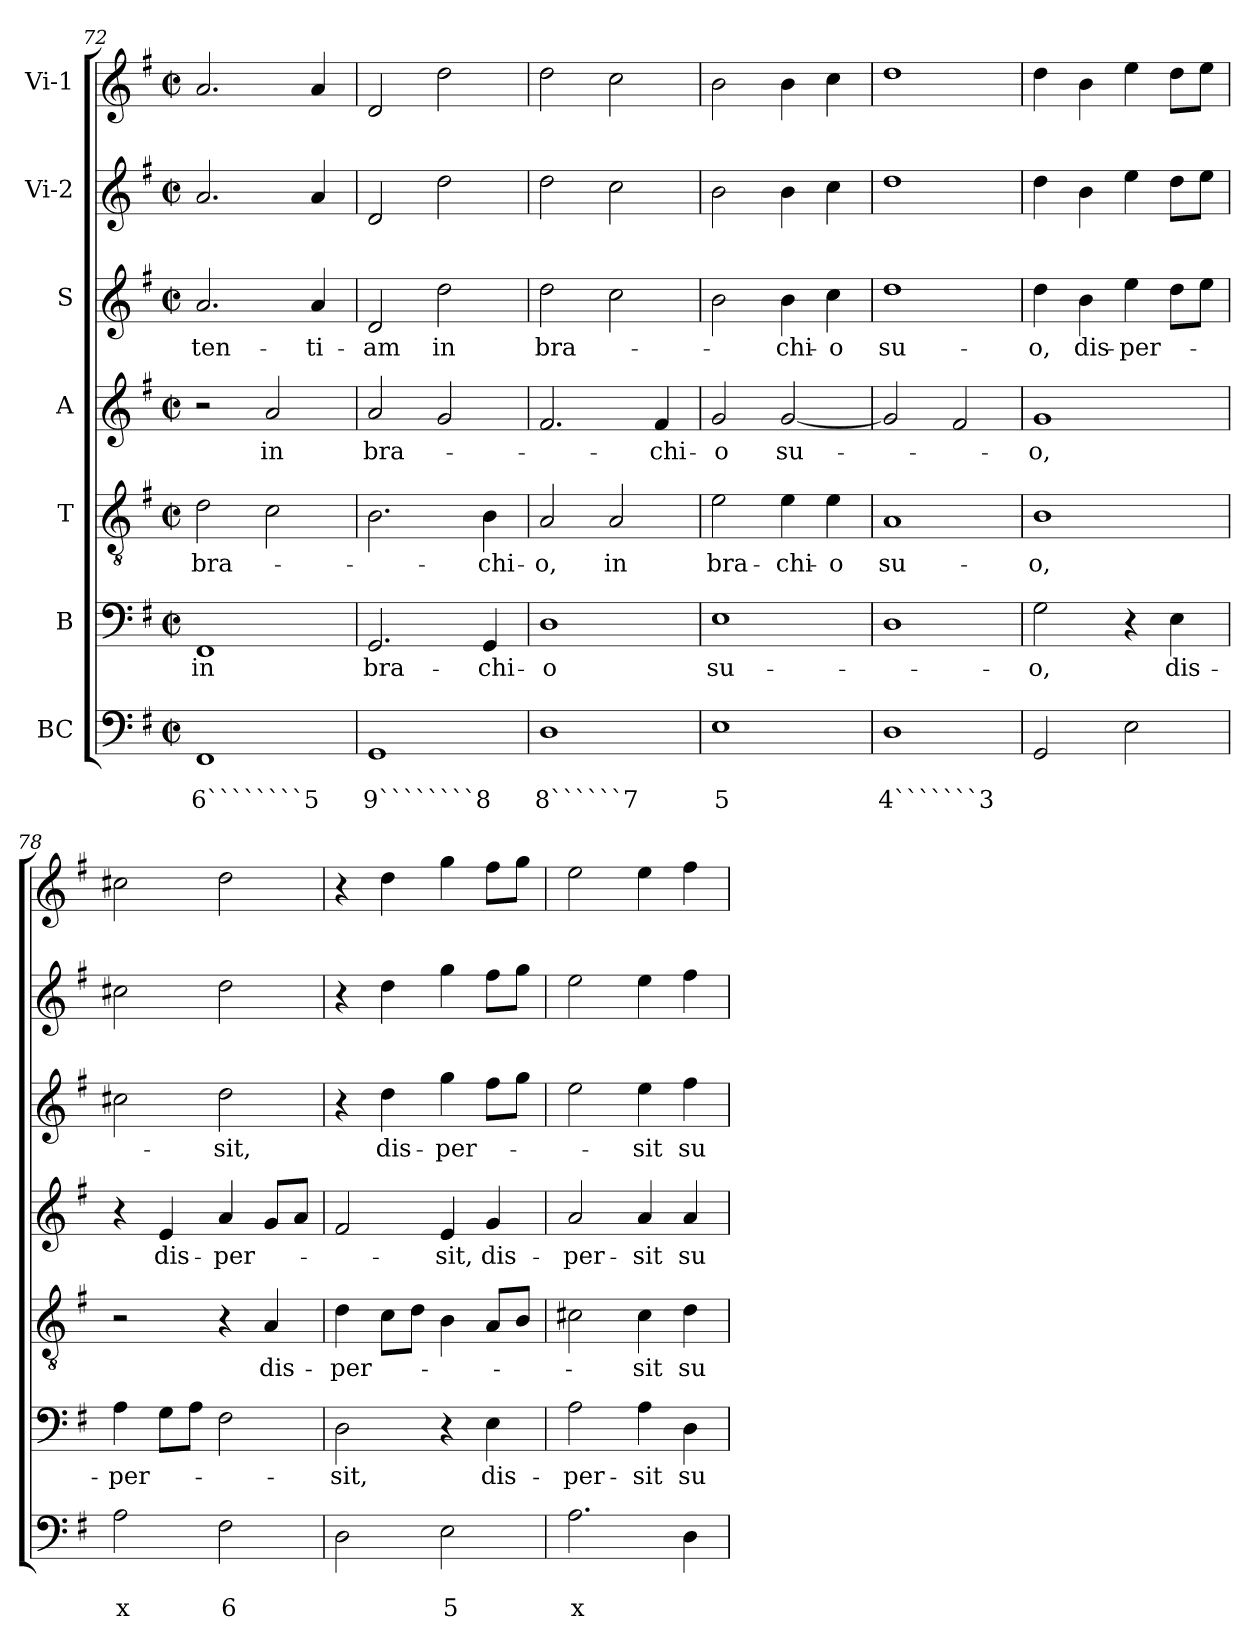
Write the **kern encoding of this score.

**kern	**text	**text	**kern	**text	**kern	**text	**kern	**text	**kern	**text	**kern	**kern
*part7	*part7	*part7	*part6	*part6	*part5	*part5	*part4	*part4	*part3	*part3	*part2	*part1
*staff7	*staff7	*staff7	*staff6	*staff6	*staff5	*staff5	*staff4	*staff4	*staff3	*staff3	*staff2	*staff1
*I"BC	*	*	*I"B	*	*I"T	*	*I"A	*	*I"S	*	*I"Vi-2	*I"Vi-1
*clefF4	*	*	*clefF4	*	*clefGv2	*	*clefG2	*	*clefG2	*	*clefG2	*clefG2
*k[f#]	*	*	*k[f#]	*	*k[f#]	*	*k[f#]	*	*k[f#]	*	*k[f#]	*k[f#]
*G:	*	*	*G:	*	*G:	*	*G:	*	*G:	*	*G:	*G:
*M2/2	*	*	*M2/2	*	*M2/2	*	*M2/2	*	*M2/2	*	*M2/2	*M2/2
*met(c|)	*	*	*met(c|)	*	*met(c|)	*	*met(c|)	*	*met(c|)	*	*met(c|)	*met(c|)
=72	=72	=72	=72	=72	=72	=72	=72	=72	=72	=72	=72	=72
!	!	!LO:LY:b	!	!LO:LY:b	!	!LO:LY:b	!	!	!	!LO:LY:b	!	!
1FF#	.	6````````5	1FF#	in	2d\	bra-	2r	.	2.a/	-ten-	2.a/	2.a/
!	!	!	!	!	!	!	!	!LO:LY:b	!	!	!	!
.	.	.	.	.	2c\	.	2a/	in	.	.	.	.
!	!	!	!	!	!	!	!	!	!	!LO:LY:b	!	!
.	.	.	.	.	.	.	.	.	4a/	-ti-	4a/	4a/
!!LO:LB:g=z
=73	=73	=73	=73	=73	=73	=73	=73	=73	=73	=73	=73	=73
!	!	!LO:LY:b	!	!LO:LY:b	!	!	!	!LO:LY:b	!	!LO:LY:b	!	!
1GG	.	9````````8	2.GG/	bra-	2.B\	.	2a/	bra-	2d/	-am	2d/	2d/
!	!	!	!	!	!	!	!	!	!	!LO:LY:b	!	!
.	.	.	.	.	.	.	2g/	.	2dd\	in	2dd\	2dd\
!	!	!	!	!LO:LY:b	!	!LO:LY:b	!	!	!	!	!	!
.	.	.	4GG/	-chi-	4B\	-chi-	.	.	.	.	.	.
=74	=74	=74	=74	=74	=74	=74	=74	=74	=74	=74	=74	=74
!	!	!LO:LY:b	!	!LO:LY:b	!	!LO:LY:b	!	!	!	!LO:LY:b	!	!
1D	.	8``````7	1D	-o	2A/	-o,	2.f#/	.	2dd\	bra-	2dd\	2dd\
!	!	!	!	!	!	!LO:LY:b	!	!	!	!	!	!
.	.	.	.	.	2A/	in	.	.	2cc\	.	2cc\	2cc\
!	!	!	!	!	!	!	!	!LO:LY:b	!	!	!	!
.	.	.	.	.	.	.	4f#/	-chi-	.	.	.	.
=75	=75	=75	=75	=75	=75	=75	=75	=75	=75	=75	=75	=75
!	!	!LO:LY:b	!	!LO:LY:b	!	!LO:LY:b	!	!LO:LY:b	!	!	!	!
1E	.	5	1E	su-	2e\	bra-	2g/	-o	2b\	.	2b\	2b\
!	!	!	!	!	!	!LO:LY:b	!	!LO:LY:b	!	!LO:LY:b	!	!
.	.	.	.	.	4e\	-chi-	[2g/	su-	4b\	-chi-	4b\	4b\
!	!	!	!	!	!	!LO:LY:b	!	!	!	!LO:LY:b	!	!
.	.	.	.	.	4e\	-o	.	.	4cc\	-o	4cc\	4cc\
=76	=76	=76	=76	=76	=76	=76	=76	=76	=76	=76	=76	=76
!	!	!LO:LY:b	!	!	!	!LO:LY:b	!	!	!	!LO:LY:b	!	!
1D	.	4```````3	1D	.	1A	su-	2g/]	.	1dd	su-	1dd	1dd
.	.	.	.	.	.	.	2f#/	.	.	.	.	.
=77	=77	=77	=77	=77	=77	=77	=77	=77	=77	=77	=77	=77
!	!	!	!	!LO:LY:b	!	!LO:LY:b	!	!LO:LY:b	!	!LO:LY:b	!	!
2GG/	.	.	2G\	-o,	1B	-o,	1g	-o,	4dd\	-o,	4dd\	4dd\
!	!	!	!	!	!	!	!	!	!	!LO:LY:b	!	!
.	.	.	.	.	.	.	.	.	4b\	dis-	4b\	4b\
!	!	!	!	!	!	!	!	!	!	!LO:LY:b	!	!
2E\	.	.	4r	.	.	.	.	.	4ee\	-per-	4ee\	4ee\
!	!	!	!	!LO:LY:b	!	!	!	!	!	!	!	!
.	.	.	4E\	dis-	.	.	.	.	8dd\L	.	8dd\L	8dd\L
.	.	.	.	.	.	.	.	.	8ee\J	.	8ee\J	8ee\J
=78	=78	=78	=78	=78	=78	=78	=78	=78	=78	=78	=78	=78
!	!	!LO:LY:b	!	!LO:LY:b	!	!	!	!	!	!	!	!
2A\	.	x	4A\	-per-	2r	.	4r	.	2cc#X\	.	2cc#X\	2cc#X\
!	!	!	!	!	!	!	!	!LO:LY:b	!	!	!	!
.	.	.	8G\L	.	.	.	4e/	dis-	.	.	.	.
.	.	.	8A\J	.	.	.	.	.	.	.	.	.
!	!	!LO:LY:b	!	!	!	!	!	!LO:LY:b	!	!LO:LY:b	!	!
2F#\	.	6	2F#\	.	4r	.	4a/	-per-	2dd\	-sit,	2dd\	2dd\
!	!	!	!	!	!	!LO:LY:b	!	!	!	!	!	!
.	.	.	.	.	4A/	dis-	8g/L	.	.	.	.	.
.	.	.	.	.	.	.	8a/J	.	.	.	.	.
!!LO:PB:g=z
=79	=79	=79	=79	=79	=79	=79	=79	=79	=79	=79	=79	=79
!	!	!	!	!LO:LY:b	!	!LO:LY:b	!	!	!	!	!	!
2D\	.	.	2D\	-sit,	4d\	-per-	2f#/	.	4r	.	4r	4r
!	!	!	!	!	!	!	!	!	!	!LO:LY:b	!	!
.	.	.	.	.	8c\L	.	.	.	4dd\	dis-	4dd\	4dd\
.	.	.	.	.	8d\J	.	.	.	.	.	.	.
!	!	!LO:LY:b	!	!	!	!	!	!LO:LY:b	!	!LO:LY:b	!	!
2E\	.	5	4r	.	4B\	.	4e/	-sit,	4gg\	-per-	4gg\	4gg\
!	!	!	!	!LO:LY:b	!	!	!	!LO:LY:b	!	!	!	!
.	.	.	4E\	dis-	8A/L	.	4g/	dis-	8ff#\L	.	8ff#\L	8ff#\L
.	.	.	.	.	8B/J	.	.	.	8gg\J	.	8gg\J	8gg\J
=80	=80	=80	=80	=80	=80	=80	=80	=80	=80	=80	=80	=80
!	!	!LO:LY:b	!	!LO:LY:b	!	!	!	!LO:LY:b	!	!	!	!
2.A\	.	x	2A\	-per-	2c#X\	.	2a/	-per-	2ee\	.	2ee\	2ee\
!	!	!	!	!LO:LY:b	!	!LO:LY:b	!	!LO:LY:b	!	!LO:LY:b	!	!
.	.	.	4A\	-sit	4c#\	-sit	4a/	-sit	4ee\	-sit	4ee\	4ee\
!	!	!	!	!LO:LY:b	!	!LO:LY:b	!	!LO:LY:b	!	!LO:LY:b	!	!
4D\	.	.	4D\	su-	4d\	su-	4a/	su-	4ff#\	su-	4ff#\	4ff#\
=	=	=	=	=	=	=	=	=	=	=	=	=
*-	*-	*-	*-	*-	*-	*-	*-	*-	*-	*-	*-	*-
